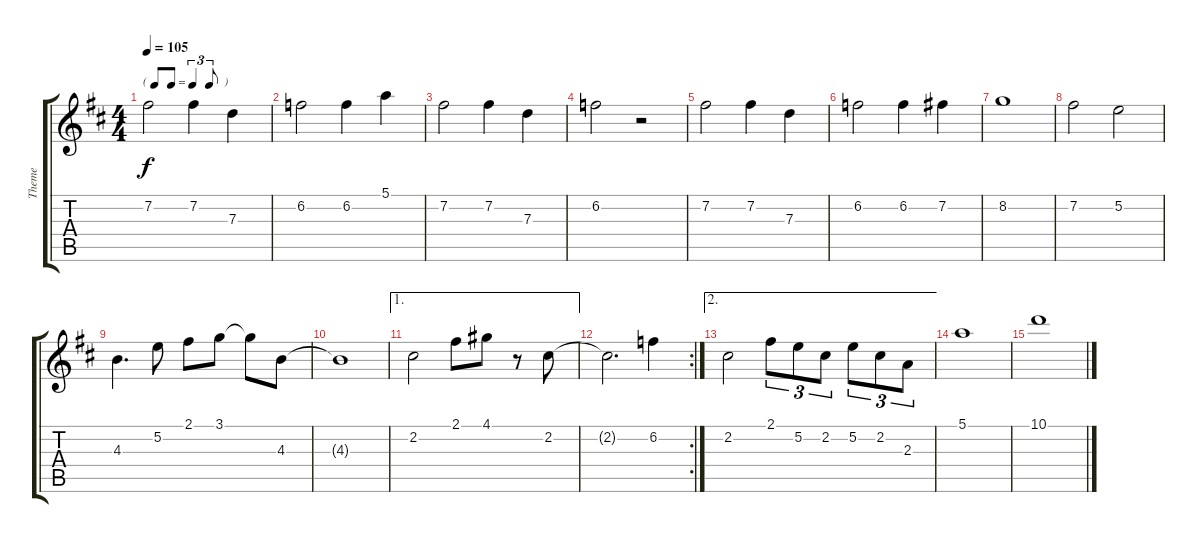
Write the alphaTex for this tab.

\track ("Theme" "Theme") {instrument electricguitarjazz}
\staff {score tabs}
\tuning (E4 B3 G3 D3 A2 E2) {hide}
\ts (4 4)
\tf triplet8th
\tempo 105
\clef g2
\ks d
7.2.2{dy f instrument electricguitarjazz} 7.2.4 7.3.4 |
6.2.2 6.2.4 5.1.4 |
7.2.2 7.2.4 7.3.4 |
6.2.2 r.2 |
7.2.2 7.2.4 7.3.4 |
6.2.2 6.2.4 7.2.4 |
8.2.1 |
7.2.2 5.2.2 |
4.3.4{d} 5.2.8 2.1.8 3.1.8 3.1{t}.8 4.3.8 |
4.3{t}.1 |
\ae 1
2.2.2 2.1.8 4.1.8 r.8 2.2.8 |
\rc 2
2.2{t}.2{d} 6.2.4 |
\ae 2
2.2.2 2.1.8{tu (3 2)} 5.2.8{tu (3 2)} 2.2.8{tu (3 2)} 5.2.8{tu (3 2)} 2.2.8{tu (3 2)} 2.3.8{tu (3 2)} |
5.1.1 |
10.1.1
